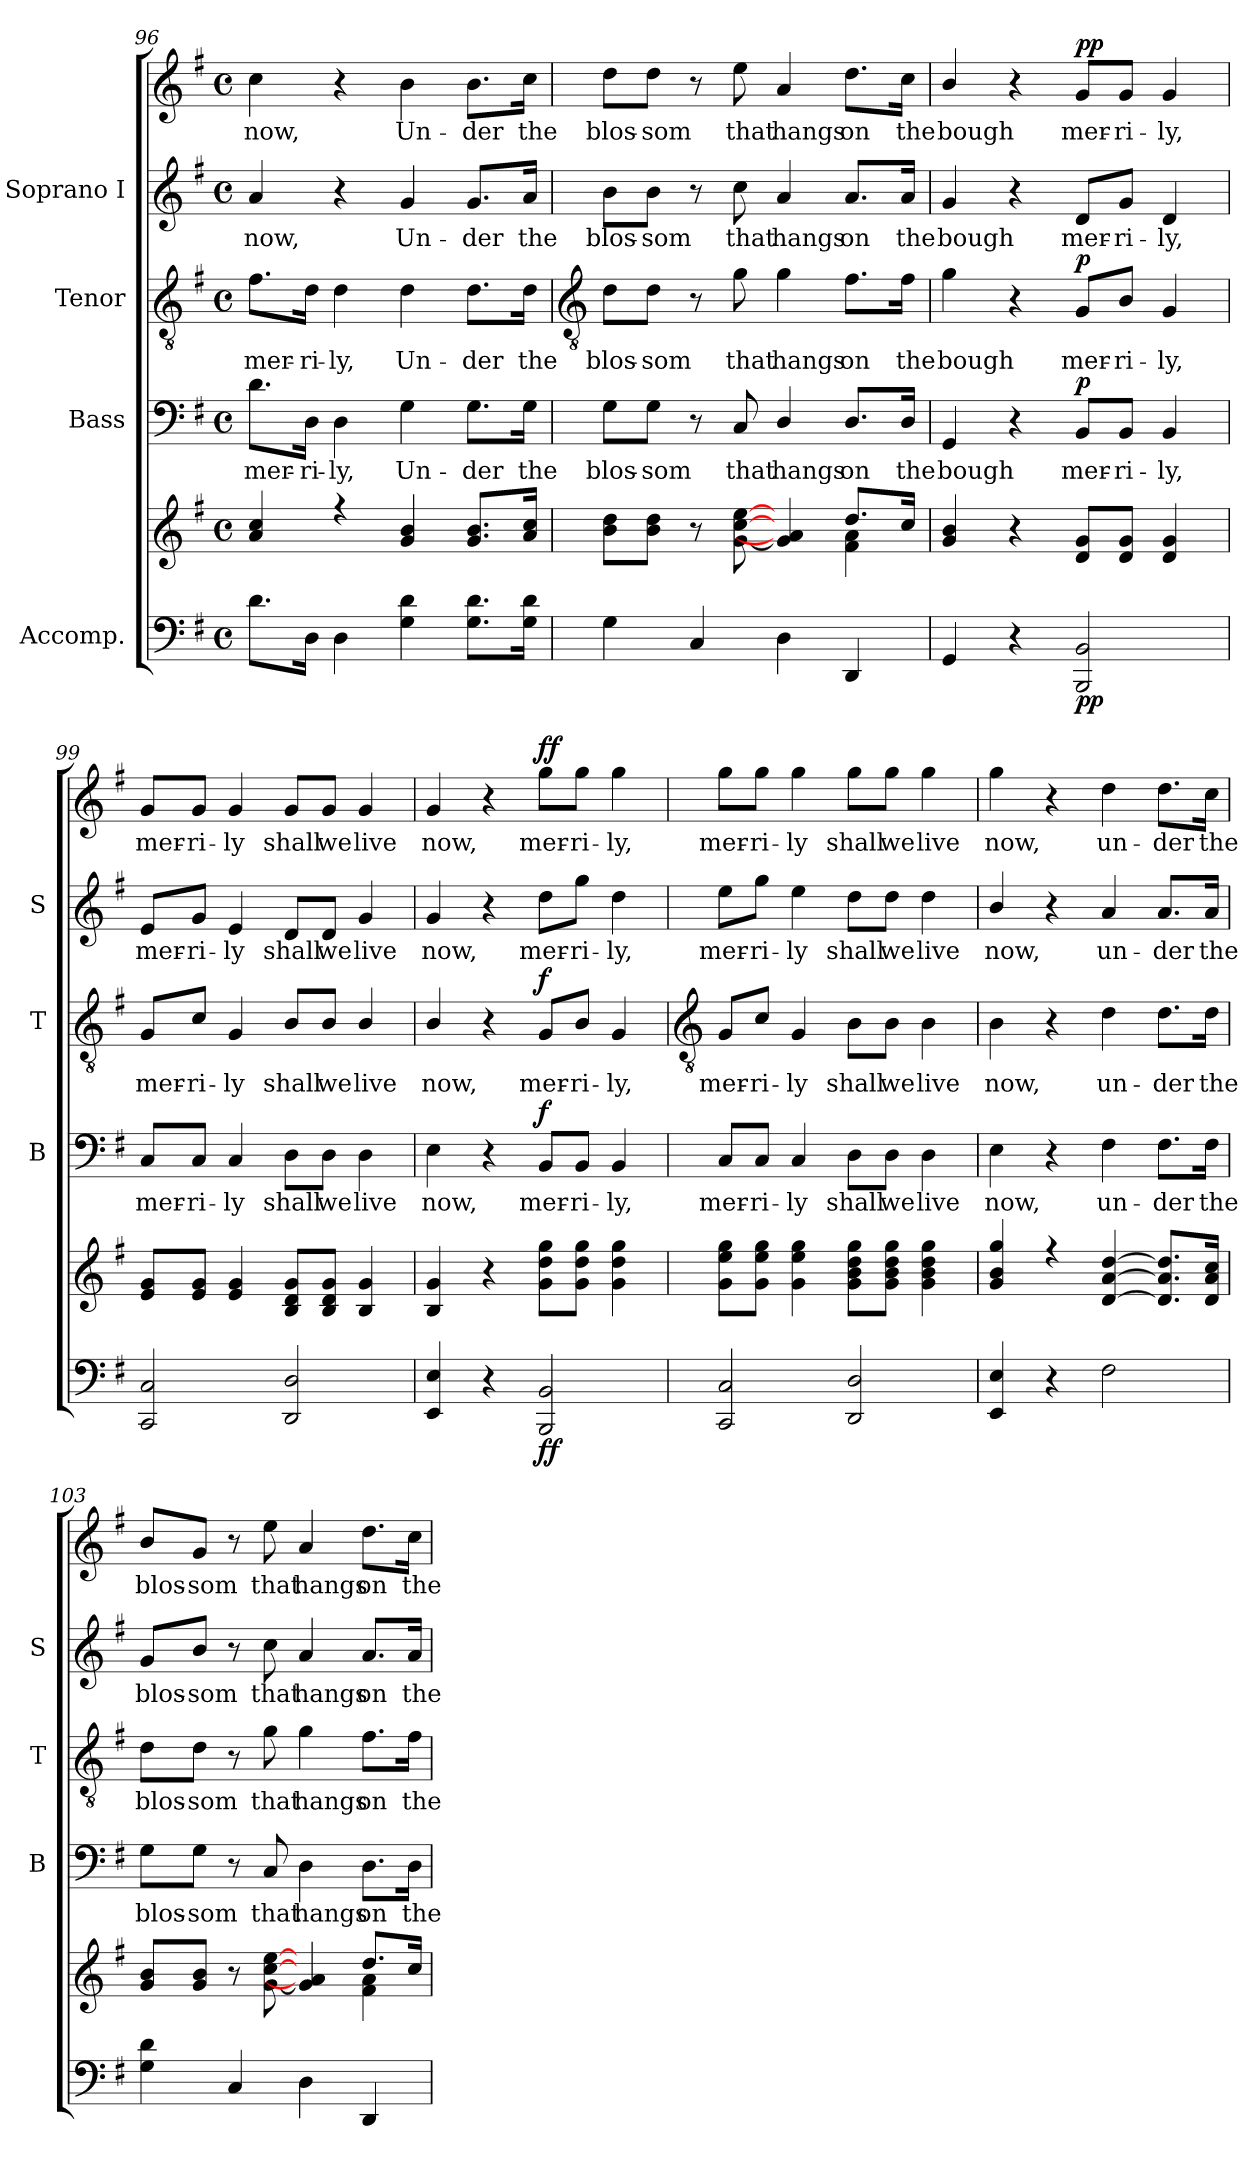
**kern	**kern	**dynam	**kern	**text	**dynam	**kern	**text	**dynam	**kern	**text	**kern	**text	**dynam
*part4	*part4	*part4	*part3	*part3	*part3	*part2	*part2	*part2	*part1	*part1	*part1	*part1	*part1
*staff6	*staff5	*staff5/6	*staff4	*staff4	*staff4	*staff3	*staff3	*staff3	*staff2	*staff2	*staff1	*staff1	*staff1/2
*I"Accomp.	*	*	*I"Bass	*	*	*I"Tenor	*	*	*I"Soprano I	*	*	*	*
*	*	*	*I'B	*	*	*I'T	*	*	*I'S	*	*	*	*
*clefF4	*clefG2	*	*clefF4	*	*	*clefGv2	*	*	*clefG2	*	*clefG2	*	*
*k[f#]	*k[f#]	*	*k[f#]	*	*	*k[f#]	*	*	*k[f#]	*	*k[f#]	*	*
*G:	*G:	*	*G:	*	*	*G:	*	*	*G:	*	*G:	*	*
*M4/4	*M4/4	*	*M4/4	*	*	*M4/4	*	*	*M4/4	*	*M4/4	*	*
*met(c)	*met(c)	*	*met(c)	*	*	*met(c)	*	*	*met(c)	*	*met(c)	*	*
=96	=96	=96	=96	=96	=96	=96	=96	=96	=96	=96	=96	=96	=96
*	*^	*	*	*	*	*	*	*	*	*	*	*	*
!	!	!	!	!	!LO:LY:b	!	!	!LO:LY:b	!	!	!LO:LY:b	!	!LO:LY:b	!
8.dL	4a 4cc	1ryy	.	8.d\L	mer-	.	8.f#\L	mer-	.	4a	now,	4cc	now,	.
!	!	!	!	!	!LO:LY:b	!	!	!LO:LY:b	!	!	!	!	!	!
16DJ	.	.	.	16D\Jk	-ri-	.	16d\Jk	-ri-	.	.	.	.	.	.
!	!	!	!	!	!LO:LY:b	!	!	!LO:LY:b	!	!	!	!	!	!
4D	4r	.	.	4D	-ly,	.	4d	-ly,	.	4r	.	4r	.	.
!	!	!	!	!	!LO:LY:b	!	!	!LO:LY:b	!	!	!LO:LY:b	!	!LO:LY:b	!
4G 4d	4g 4b	.	.	4G	Un-	.	4d	Un-	.	4g	Un-	4b	Un-	.
!	!	!	!	!	!LO:LY:b	!	!	!LO:LY:b	!	!	!LO:LY:b	!	!LO:LY:b	!
8.G 8.dL	8.g 8.bL	.	.	8.G\L	-der	.	8.d\L	-der	.	8.g/L	-der	8.b\L	-der	.
!	!	!	!	!	!LO:LY:b	!	!	!LO:LY:b	!	!	!LO:LY:b	!	!LO:LY:b	!
16G 16dJ	16a 16ccJ	.	.	16G\Jk	the	.	16d\Jk	the	.	16a/Jk	the	16cc\Jk	the	.
!!LO:LB:g=z
=97	=97	=97	=97	=97	=97	=97	=97	=97	=97	=97	=97	=97	=97	=97
*	*	*	*	*	*	*	*clefGv2	*	*	*	*	*	*	*
!	!	!	!	!	!LO:LY:b	!	!	!LO:LY:b	!	!	!LO:LY:b	!	!LO:LY:b	!
4G	8b 8ddL	2.ryy	.	8G\L	blos-	.	8d\L	blos-	.	8b\L	blos-	8dd\L	blos-	.
!	!	!	!	!	!LO:LY:b	!	!	!LO:LY:b	!	!	!LO:LY:b	!	!LO:LY:b	!
.	8b 8ddJ	.	.	8G\J	-som	.	8d\J	-som	.	8b\J	-som	8dd\J	-som	.
4C	8r	.	.	8r	.	.	8r	.	.	8r	.	8r	.	.
!	!	!	!	!	!LO:LY:b	!	!	!LO:LY:b	!	!	!LO:LY:b	!	!LO:LY:b	!
.	[8g [8cc [8ee	.	.	8C	that	.	8g	that	.	8cc	that	8ee	that	.
!	!	!	!	!	!LO:LY:b	!	!	!LO:LY:b	!	!	!LO:LY:b	!	!LO:LY:b	!
4D	4g] 4a]	.	.	4D/	hangs	.	4g	hangs	.	4a	hangs	4a	hangs	.
!	!	!	!	!	!LO:LY:b	!	!	!LO:LY:b	!	!	!LO:LY:b	!	!LO:LY:b	!
4DD	8.dd/L	4f#\ 4a\	.	8.D/L	on	.	8.f#\L	on	.	8.a/L	on	8.dd\L	on	.
!	!	!	!	!	!LO:LY:b	!	!	!LO:LY:b	!	!	!LO:LY:b	!	!LO:LY:b	!
.	16cc/J	.	.	16D/Jk	the	.	16f#\Jk	the	.	16a/Jk	the	16cc\Jk	the	.
=98	=98	=98	=98	=98	=98	=98	=98	=98	=98	=98	=98	=98	=98	=98
!	!	!	!	!	!LO:LY:b	!	!	!LO:LY:b	!	!	!LO:LY:b	!	!LO:LY:b	!
4GG	4g/ 4b/	2ryy	.	4GG/	bough	.	4g\	bough	.	4g/	bough	4b/	bough	.
4r	4r	.	.	4r	.	.	4r	.	.	4r	.	4r	.	.
!	!	!	!LO:DY:b=2	!	!LO:LY:b	!	!	!LO:LY:b	!	!	!LO:LY:b	!	!LO:LY:b	!
!	!	!	!LO:DY:n=1:b	!	!	!LO:DY:b	!	!	!LO:DY:b	!	!	!	!	!LO:DY:b=2
!	!	!	!	!	!	!	!	!	!	!	!	!	!	!LO:DY:n=1:b
2BBB 2BB	8d 8gL	8ryy	p p	8BB/L	mer-	p	8G/L	mer-	p	8d/L	mer-	8g/L	mer-	p p
!	!	!	!	!	!LO:LY:b	!	!	!LO:LY:b	!	!	!LO:LY:b	!	!LO:LY:b	!
.	8d 8gJ	4.ryy	.	8BB/J	-ri-	.	8B/J	-ri-	.	8g/J	-ri-	8g/J	-ri-	.
!	!	!	!	!	!LO:LY:b	!	!	!LO:LY:b	!	!	!LO:LY:b	!	!LO:LY:b	!
.	4d 4g	.	.	4BB	-ly,	.	4G	-ly,	.	4d	-ly,	4g	-ly,	.
=99	=99	=99	=99	=99	=99	=99	=99	=99	=99	=99	=99	=99	=99	=99
!	!	!	!	!	!LO:LY:b	!	!	!LO:LY:b	!	!	!LO:LY:b	!	!LO:LY:b	!
2CC 2C	8e 8gL	1ryy	.	8C/L	mer-	.	8G/L	mer-	.	8e/L	mer-	8g/L	mer-	.
!	!	!	!	!	!LO:LY:b	!	!	!LO:LY:b	!	!	!LO:LY:b	!	!LO:LY:b	!
.	8e 8gJ	.	.	8C/J	-ri-	.	8c/J	-ri-	.	8g/J	-ri-	8g/J	-ri-	.
!	!	!	!	!	!LO:LY:b	!	!	!LO:LY:b	!	!	!LO:LY:b	!	!LO:LY:b	!
.	4e 4g	.	.	4C	-ly	.	4G	-ly	.	4e	-ly	4g	-ly	.
!	!	!	!	!	!LO:LY:b	!	!	!LO:LY:b	!	!	!LO:LY:b	!	!LO:LY:b	!
2DD 2D	8B 8d 8gL	.	.	8D\L	shall	.	8B/L	shall	.	8d/L	shall	8g/L	shall	.
!	!	!	!	!	!LO:LY:b	!	!	!LO:LY:b	!	!	!LO:LY:b	!	!LO:LY:b	!
.	8B 8d 8gJ	.	.	8D\J	we	.	8B/J	we	.	8d/J	we	8g/J	we	.
!	!	!	!	!	!LO:LY:b	!	!	!LO:LY:b	!	!	!LO:LY:b	!	!LO:LY:b	!
.	4B 4g	.	.	4D	live	.	4B/	live	.	4g	live	4g	live	.
=100	=100	=100	=100	=100	=100	=100	=100	=100	=100	=100	=100	=100	=100	=100
!	!	!	!	!	!LO:LY:b	!	!	!LO:LY:b	!	!	!LO:LY:b	!	!LO:LY:b	!
4EE 4E	4B 4g	2ryy	.	4E	now,	.	4B/	now,	.	4g	now,	4g	now,	.
4r	4r	.	.	4r	.	.	4r	.	.	4r	.	4r	.	.
!	!	!	!LO:DY:b=2	!	!LO:LY:b	!	!	!LO:LY:b	!	!	!LO:LY:b	!	!LO:LY:b	!
!	!	!	!LO:DY:n=1:b	!	!	!LO:DY:b	!	!	!LO:DY:b	!	!	!	!	!LO:DY:b=2
!	!	!	!	!	!	!	!	!	!	!	!	!	!	!LO:DY:n=1:b
2BBB 2BB	8g 8dd 8ggL	8ryy	f f	8BB/L	mer-	f	8G/L	mer-	f	8dd\L	mer-	8gg\L	mer-	f f
!	!	!	!	!	!LO:LY:b	!	!	!LO:LY:b	!	!	!LO:LY:b	!	!LO:LY:b	!
.	8g 8dd 8ggJ	4.ryy	.	8BB/J	-ri-	.	8B/J	-ri-	.	8gg\J	-ri-	8gg\J	-ri-	.
!	!	!	!	!	!LO:LY:b	!	!	!LO:LY:b	!	!	!LO:LY:b	!	!LO:LY:b	!
.	4g 4dd 4gg	.	.	4BB	-ly,	.	4G	-ly,	.	4dd	-ly,	4gg	-ly,	.
!!LO:LB:g=z
=101	=101	=101	=101	=101	=101	=101	=101	=101	=101	=101	=101	=101	=101	=101
*	*	*	*	*	*	*	*clefGv2	*	*	*	*	*	*	*
!	!	!	!	!	!LO:LY:b	!	!	!LO:LY:b	!	!	!LO:LY:b	!	!LO:LY:b	!
2CC 2C	8g 8ee 8ggL	2ryy	.	8C/L	mer-	.	8G/L	mer-	.	8ee\L	mer-	8gg\L	mer-	.
!	!	!	!	!	!LO:LY:b	!	!	!LO:LY:b	!	!	!LO:LY:b	!	!LO:LY:b	!
.	8g 8ee 8ggJ	.	.	8C/J	-ri-	.	8c/J	-ri-	.	8gg\J	-ri-	8gg\J	-ri-	.
!	!	!	!	!	!LO:LY:b	!	!	!LO:LY:b	!	!	!LO:LY:b	!	!LO:LY:b	!
.	4g 4ee 4gg	.	.	4C	-ly	.	4G	-ly	.	4ee	-ly	4gg	-ly	.
!	!	!	!	!	!LO:LY:b	!	!	!LO:LY:b	!	!	!LO:LY:b	!	!LO:LY:b	!
2DD 2D	8g 8b 8dd 8ggL	8ryy	.	8D\L	shall	.	8B\L	shall	.	8dd\L	shall	8gg\L	shall	.
!	!	!	!	!	!LO:LY:b	!	!	!LO:LY:b	!	!	!LO:LY:b	!	!LO:LY:b	!
.	8g 8b 8dd 8ggJ	4.ryy	.	8D\J	we	.	8B\J	we	.	8dd\J	we	8gg\J	we	.
!	!	!	!	!	!LO:LY:b	!	!	!LO:LY:b	!	!	!LO:LY:b	!	!LO:LY:b	!
.	4g 4b 4dd 4gg	.	.	4D	live	.	4B	live	.	4dd	live	4gg	live	.
=102	=102	=102	=102	=102	=102	=102	=102	=102	=102	=102	=102	=102	=102	=102
!	!	!	!	!	!LO:LY:b	!	!	!LO:LY:b	!	!	!LO:LY:b	!	!LO:LY:b	!
4EE 4E	4g 4b 4gg	1ryy	.	4E\	now,	.	4B\	now,	.	4b/	now,	4gg	now,	.
4r	4r	.	.	4r	.	.	4r	.	.	4r	.	4r	.	.
!	!	!	!	!	!LO:LY:b	!	!	!LO:LY:b	!	!	!LO:LY:b	!	!LO:LY:b	!
2F#	[4d [4a [4dd	.	.	4F#	un-	.	4d	un-	.	4a	un-	4dd	un-	.
!	!	!	!	!	!LO:LY:b	!	!	!LO:LY:b	!	!	!LO:LY:b	!	!LO:LY:b	!
.	8.d] 8.a] 8.dd]L	.	.	8.F#\L	-der	.	8.d\L	-der	.	8.a/L	-der	8.dd\L	-der	.
!	!	!	!	!	!LO:LY:b	!	!	!LO:LY:b	!	!	!LO:LY:b	!	!LO:LY:b	!
.	16d 16a 16ccJ	.	.	16F#\Jk	the	.	16d\Jk	the	.	16a/Jk	the	16cc\Jk	the	.
=103	=103	=103	=103	=103	=103	=103	=103	=103	=103	=103	=103	=103	=103	=103
!	!	!	!	!	!LO:LY:b	!	!	!LO:LY:b	!	!	!LO:LY:b	!	!LO:LY:b	!
4G 4d	8g 8bL	2.ryy	.	8G\L	blos-	.	8d\L	blos-	.	8g/L	blos-	8b/L	blos-	.
!	!	!	!	!	!LO:LY:b	!	!	!LO:LY:b	!	!	!LO:LY:b	!	!LO:LY:b	!
.	8g 8bJ	.	.	8G\J	-som	.	8d\J	-som	.	8b/J	-som	8g/J	-som	.
4C	8r	.	.	8r	.	.	8r	.	.	8r	.	8r	.	.
!	!	!	!	!	!LO:LY:b	!	!	!LO:LY:b	!	!	!LO:LY:b	!	!LO:LY:b	!
.	[8g [8cc [8ee	.	.	8C	that	.	8g	that	.	8cc	that	8ee	that	.
!	!	!	!	!	!LO:LY:b	!	!	!LO:LY:b	!	!	!LO:LY:b	!	!LO:LY:b	!
4D	4g] 4a]	.	.	4D	hangs	.	4g	hangs	.	4a	hangs	4a	hangs	.
!	!	!	!	!	!LO:LY:b	!	!	!LO:LY:b	!	!	!LO:LY:b	!	!LO:LY:b	!
4DD	8.dd/L	4f#\ 4a\	.	8.D\L	on	.	8.f#\L	on	.	8.a/L	on	8.dd\L	on	.
!	!	!	!	!	!LO:LY:b	!	!	!LO:LY:b	!	!	!LO:LY:b	!	!LO:LY:b	!
.	16cc/J	.	.	16D\Jk	the	.	16f#\Jk	the	.	16a/Jk	the	16cc\Jk	the	.
*	*v	*v	*	*	*	*	*	*	*	*	*	*	*	*
=	=	=	=	=	=	=	=	=	=	=	=	=	=
*-	*-	*-	*-	*-	*-	*-	*-	*-	*-	*-	*-	*-	*-
